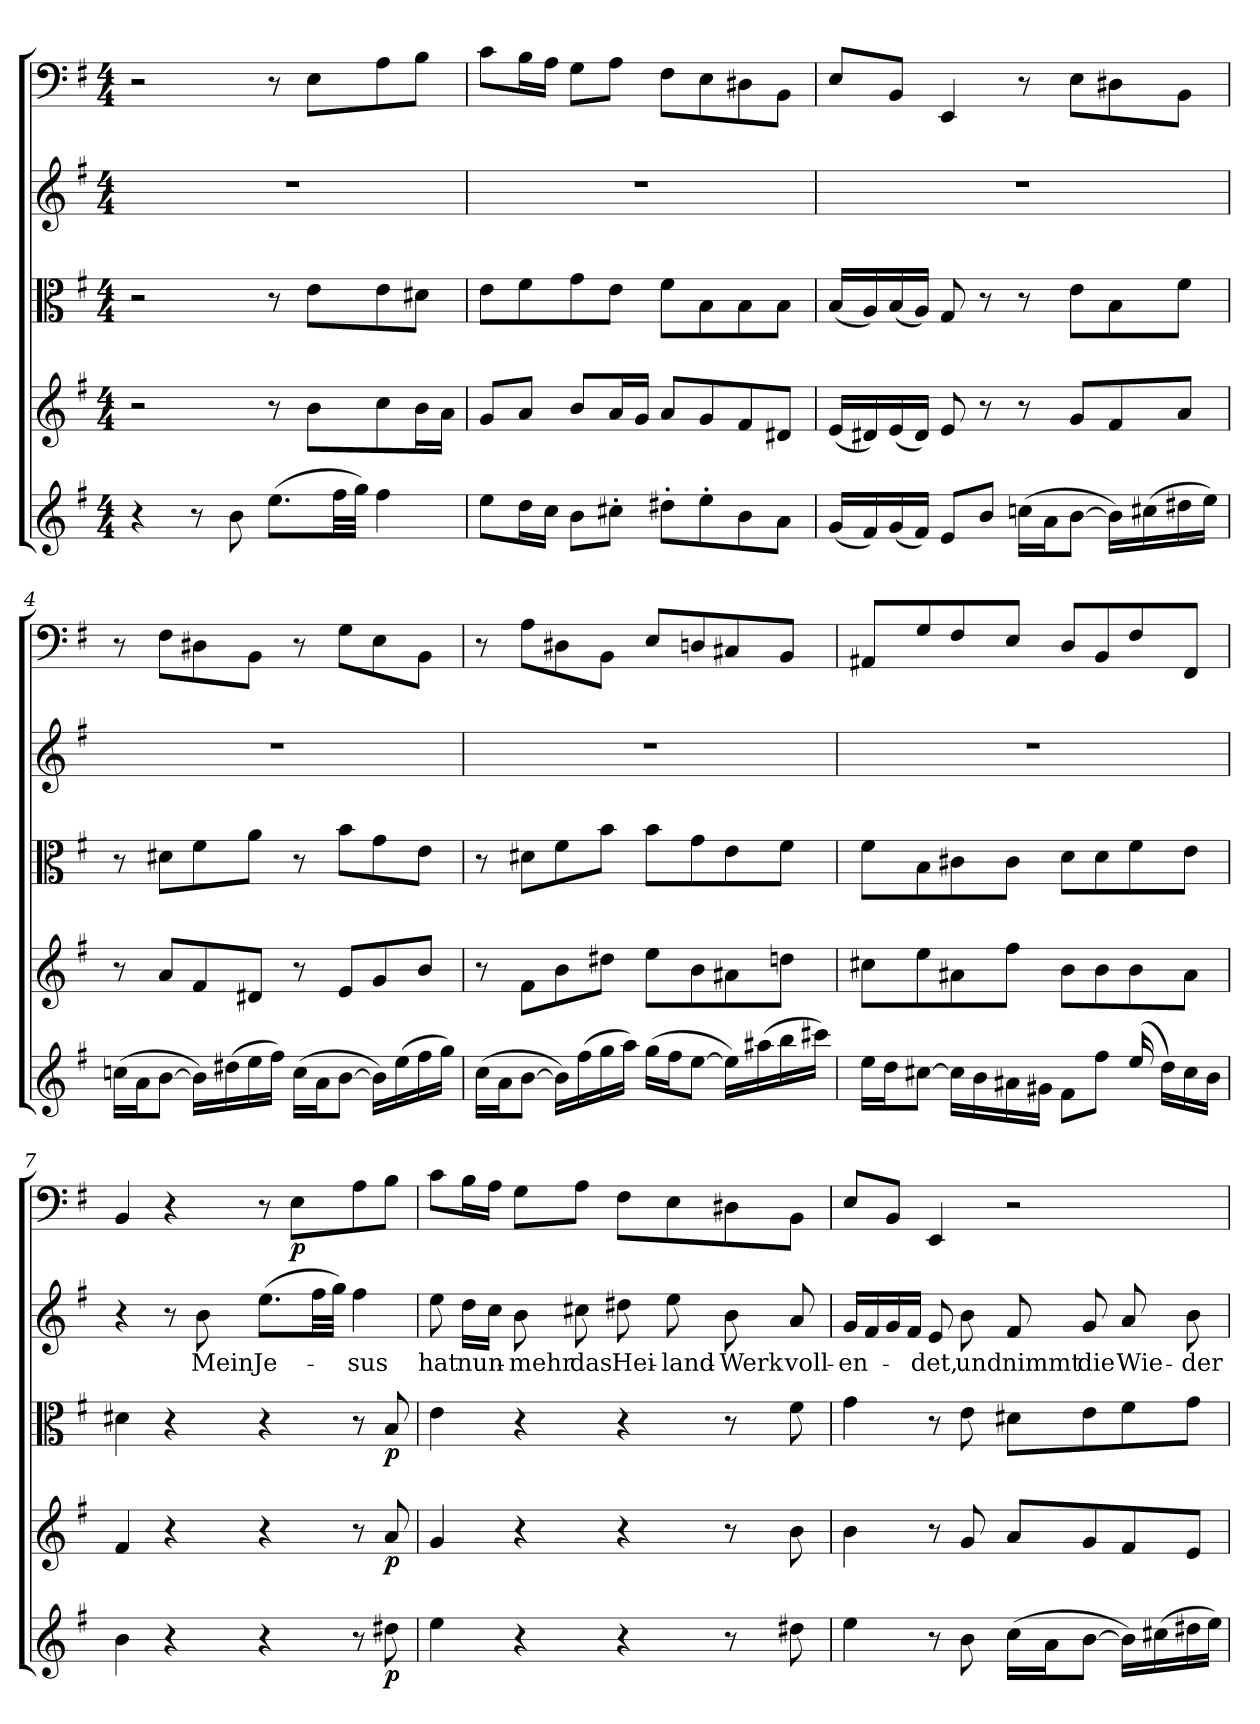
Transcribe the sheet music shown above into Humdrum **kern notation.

**kern	**dynam	**kern	**dynam	**kern	**dynam	**kern	**text	**kern	**dynam
*part5	*part5	*part4	*part4	*part3	*part3	*part2	*part2	*part1	*part1
*staff5	*staff5	*staff4	*staff4	*staff3	*staff3	*staff2	*staff2	*staff1	*staff1
*clefG2	*	*clefG2	*	*clefC3	*	*clefG2	*	*clefF4	*
*k[f#]	*	*k[f#]	*	*k[f#]	*	*k[f#]	*	*k[f#]	*
*e:	*	*e:	*	*e:	*	*e:	*	*e:	*
*M4/4	*	*M4/4	*	*M4/4	*	*M4/4	*	*M4/4	*
=1	=1	=1	=1	=1	=1	=1	=1	=1	=1
4r	.	2r	.	2r	.	1r	.	2r	.
8r	.	.	.	.	.	.	.	.	.
8b\	.	.	.	.	.	.	.	.	.
(8.ee\L	.	8r	.	8r	.	.	.	8r	.
.	.	8b\L	.	8e\L	.	.	.	8E\L	.
32ff#\LL	.	.	.	.	.	.	.	.	.
32gg\JJJ)	.	.	.	.	.	.	.	.	.
4ff#\	.	8cc\	.	8e\	.	.	.	8A\	.
.	.	16b\L	.	8d#X\J	.	.	.	8B\J	.
.	.	16a\JJ	.	.	.	.	.	.	.
=2	=2	=2	=2	=2	=2	=2	=2	=2	=2
8ee\L	.	8g/L	.	8e\L	.	1r	.	8c\L	.
16dd\L	.	8a/J	.	8f#\	.	.	.	16B\L	.
16cc\JJ	.	.	.	.	.	.	.	16A\JJ	.
8b\L	.	8b/L	.	8g\	.	.	.	8G\L	.
8cc#X'\J	.	16a/L	.	8e\J	.	.	.	8A\J	.
.	.	16g/JJ	.	.	.	.	.	.	.
8dd#X'\L	.	8a/L	.	8f#\L	.	.	.	8F#\L	.
8ee'\	.	8g/	.	8B\	.	.	.	8E\	.
8b\	.	8f#/	.	8B\	.	.	.	8D#X\	.
8a\J	.	8d#X/J	.	8B\J	.	.	.	8BB\J	.
=3	=3	=3	=3	=3	=3	=3	=3	=3	=3
(16g/LL	.	(16e/LL	.	(16B/LL	.	1r	.	8E/L	.
16f#/)	.	16d#X/)	.	16A/)	.	.	.	.	.
(16g/	.	(16e/	.	(16B/	.	.	.	8BB/J	.
16f#/JJ)	.	16d#/JJ)	.	16A/JJ)	.	.	.	.	.
8e/L	.	8e/	.	8G/	.	.	.	4EE/	.
8b/J	.	8r	.	8r	.	.	.	.	.
(16ccn\LL	.	8r	.	8r	.	.	.	8r	.
16a\J	.	.	.	.	.	.	.	.	.
[8b\J	.	8g/L	.	8e\L	.	.	.	8E\L	.
16b\LL])	.	8f#/	.	8B\	.	.	.	8D#X\	.
(16cc#X\	.	.	.	.	.	.	.	.	.
16dd#X\	.	8a/J	.	8f#\J	.	.	.	8BB\J	.
16ee\JJ)	.	.	.	.	.	.	.	.	.
=4	=4	=4	=4	=4	=4	=4	=4	=4	=4
(16ccn\LL	.	8r	.	8r	.	1r	.	8r	.
16a\J	.	.	.	.	.	.	.	.	.
[8b\J	.	8a/L	.	8d#X\L	.	.	.	8F#\L	.
16b\LL])	.	8f#/	.	8f#\	.	.	.	8D#X\	.
(16dd#X\	.	.	.	.	.	.	.	.	.
16ee\	.	8d#X/J	.	8a\J	.	.	.	8BB\J	.
16ff#\JJ)	.	.	.	.	.	.	.	.	.
(16cc\LL	.	8r	.	8r	.	.	.	8r	.
16a\J	.	.	.	.	.	.	.	.	.
[8b\J	.	8e/L	.	8b\L	.	.	.	8G\L	.
16b\LL])	.	8g/	.	8g\	.	.	.	8E\	.
(16ee\	.	.	.	.	.	.	.	.	.
16ff#\	.	8b/J	.	8e\J	.	.	.	8BB\J	.
16gg\JJ)	.	.	.	.	.	.	.	.	.
=5	=5	=5	=5	=5	=5	=5	=5	=5	=5
(16cc\LL	.	8r	.	8r	.	1r	.	8r	.
16a\J	.	.	.	.	.	.	.	.	.
[8b\J	.	8f#\L	.	8d#X\L	.	.	.	8A\L	.
16b\LL])	.	8b\	.	8f#\	.	.	.	8D#X\	.
(16ff#\	.	.	.	.	.	.	.	.	.
16gg\	.	8dd#X\J	.	8b\J	.	.	.	8BB\J	.
16aa\JJ)	.	.	.	.	.	.	.	.	.
(16gg\LL	.	8ee\L	.	8b\L	.	.	.	8E/L	.
16ff#\J	.	.	.	.	.	.	.	.	.
[8ee\J	.	8b\	.	8g\	.	.	.	8Dn/	.
16ee\LL])	.	8a#X\	.	8e\	.	.	.	8C#X/	.
(16aa#X\	.	.	.	.	.	.	.	.	.
16bb\	.	8ddn\J	.	8f#\J	.	.	.	8BB/J	.
16ccc#X\JJ)	.	.	.	.	.	.	.	.	.
=6	=6	=6	=6	=6	=6	=6	=6	=6	=6
16ee\LL	.	8cc#X\L	.	8f#\L	.	1r	.	8AA#X/L	.
16dd\J	.	.	.	.	.	.	.	.	.
[8cc#X\J	.	8ee\	.	8B\	.	.	.	8G/	.
16cc#\LL]	.	8a#X\	.	8c#X\	.	.	.	8F#/	.
16b\	.	.	.	.	.	.	.	.	.
16a#X\	.	8ff#\J	.	8c#\J	.	.	.	8E/J	.
16g#X\JJ	.	.	.	.	.	.	.	.	.
8f#\L	.	8b\L	.	8d\L	.	.	.	8D/L	.
8ff#\J	.	8b\	.	8d\	.	.	.	8BB/	.
(16ee/	.	8b\	.	8f#\	.	.	.	8F#/	.
16dd\LL)	.	.	.	.	.	.	.	.	.
16cc#\	.	8a#\J	.	8e\J	.	.	.	8FF#/J	.
16b\JJ	.	.	.	.	.	.	.	.	.
=7	=7	=7	=7	=7	=7	=7	=7	=7	=7
4b\	.	4f#/	.	4d#X\	.	4r	.	4BB/	.
4r	.	4r	.	4r	.	8r	.	4r	.
.	.	.	.	.	.	8b\	Mein	.	.
4r	.	4r	.	4r	.	(8.ee\L	Je-	8r	.
.	.	.	.	.	.	.	.	8E\L	p
.	.	.	.	.	.	32ff#\LL	.	.	.
.	.	.	.	.	.	32gg\JJJ)	.	.	.
8r	.	8r	.	8r	.	4ff#\	-sus	8A\	.
8dd#X\	p	8a/	p	8B/	p	.	.	8B\J	.
=8	=8	=8	=8	=8	=8	=8	=8	=8	=8
4ee\	.	4g/	.	4e\	.	8ee\	hat	8c\L	.
.	.	.	.	.	.	16dd\LL	nun-	16B\L	.
.	.	.	.	.	.	16cc\JJ	.	16A\JJ	.
4r	.	4r	.	4r	.	8b\	-mehr	8G\L	.
.	.	.	.	.	.	8cc#X\	das	8A\J	.
4r	.	4r	.	4r	.	8dd#X\	Hei-	8F#\L	.
.	.	.	.	.	.	8ee\	-land-	8E\	.
8r	.	8r	.	8r	.	8b\	-Werk	8D#X\	.
8dd#X\	.	8b\	.	8f#\	.	8a/	voll-	8BB\J	.
=9	=9	=9	=9	=9	=9	=9	=9	=9	=9
4ee\	.	4b\	.	4g\	.	16g/LL	-en-	8E/L	.
.	.	.	.	.	.	16f#/	.	.	.
.	.	.	.	.	.	16g/	.	8BB/J	.
.	.	.	.	.	.	16f#/JJ	.	.	.
8r	.	8r	.	8r	.	8e/	-det,	4EE/	.
8b\	.	8g/	.	8e\	.	8b\	und	.	.
(16cc\LL	.	8a/L	.	8d#X\L	.	8f#/	nimmt	2r	.
16a\J	.	.	.	.	.	.	.	.	.
[8b\J	.	8g/	.	8e\	.	8g/	die	.	.
16b\LL])	.	8f#/	.	8f#\	.	8a/	Wie-	.	.
(16cc#X\	.	.	.	.	.	.	.	.	.
16dd#X\	.	8e/J	.	8g\J	.	8b\	-der-	.	.
16ee\JJ)	.	.	.	.	.	.	.	.	.
=	=	=	=	=	=	=	=	=	=
*-	*-	*-	*-	*-	*-	*-	*-	*-	*-
